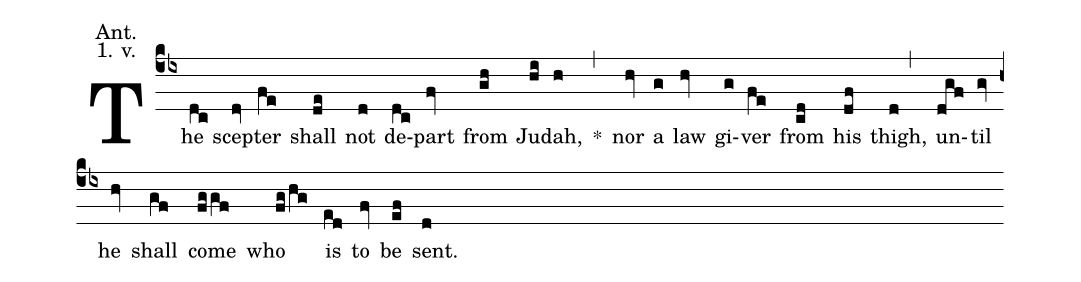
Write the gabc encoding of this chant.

annotation: Ant.;
annotation: 1. v.;
%%
(cb4) The(dc) scep(dv)ter(fe) shall(de) not(d) de(dc)part(fv) from(gh) Ju(hi)dah,(h) <sp>*</sp>(,) nor(hv) a(g) law(hv) gi(g)ver(fe) from(cd) his(df) thigh,(d,) un(dgf)til(gv) he(hv) shall(gf) come(fggf) who(fg/hg) is(ed) to(fv) be(ef) sent.(d)
